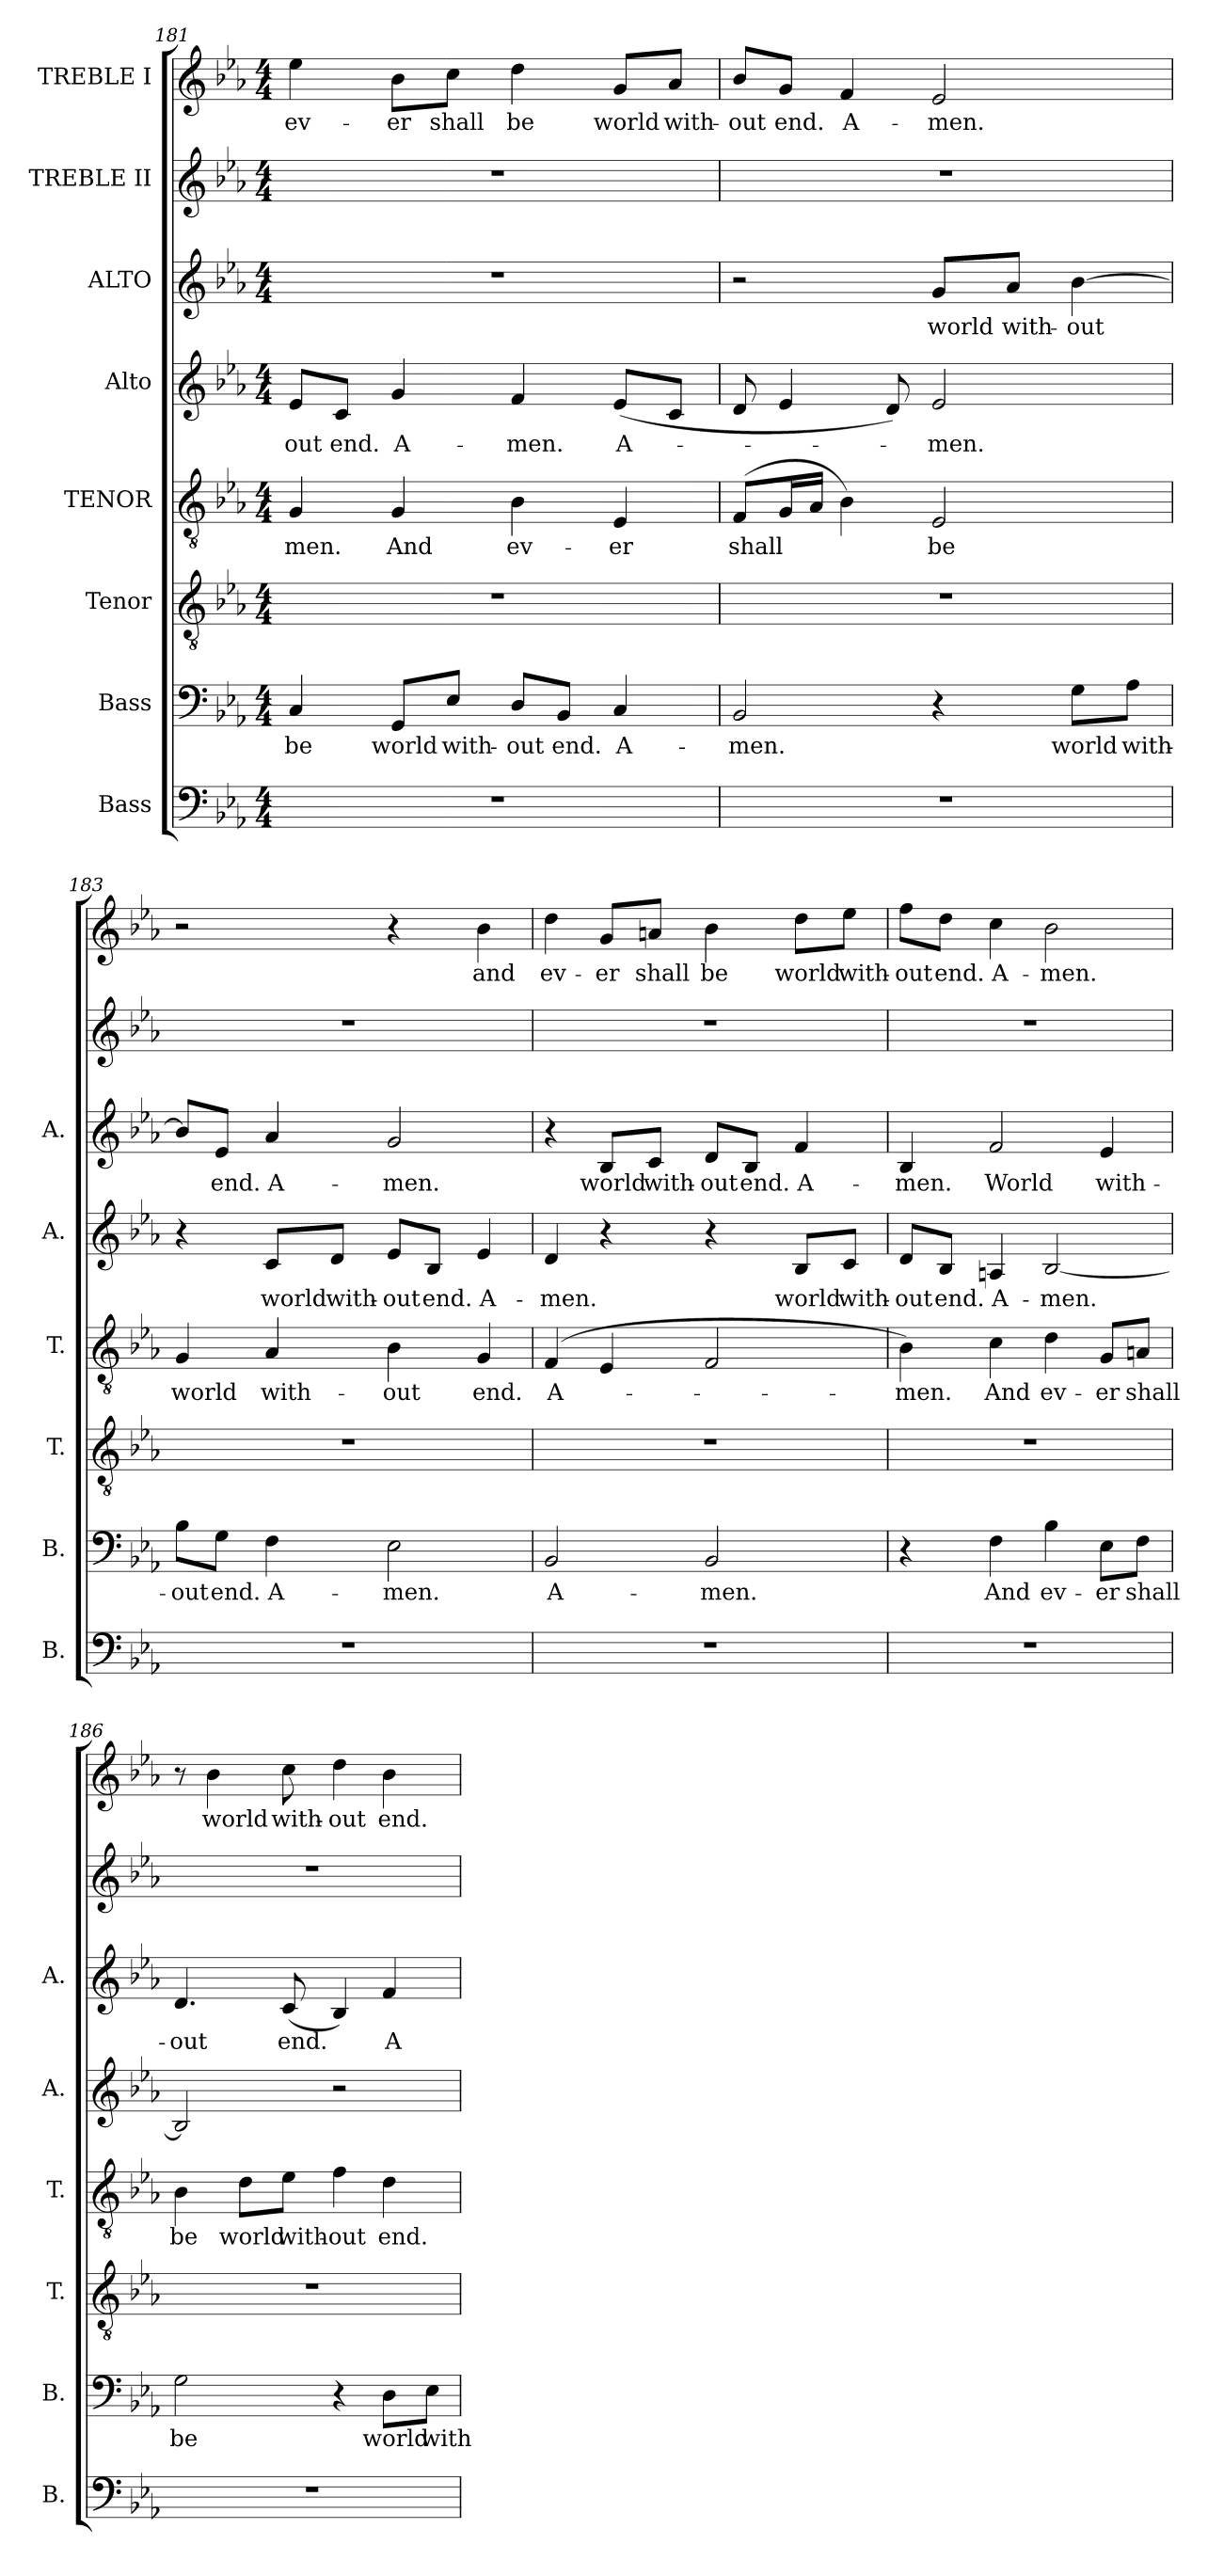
**kern	**kern	**text	**kern	**kern	**text	**kern	**text	**kern	**text	**kern	**kern	**text
*part8	*part7	*part7	*part6	*part5	*part5	*part4	*part4	*part3	*part3	*part2	*part1	*part1
*staff8	*staff7	*staff7	*staff6	*staff5	*staff5	*staff4	*staff4	*staff3	*staff3	*staff2	*staff1	*staff1
*I"Bass	*I"Bass	*	*I"Tenor	*I"TENOR	*	*I"Alto	*	*I"ALTO	*	*I"TREBLE II	*I"TREBLE I	*
*I'B.	*I'B.	*	*I'T.	*I'T.	*	*I'A.	*	*I'A.	*	*	*	*
*clefF4	*clefF4	*	*clefGv2	*clefGv2	*	*clefG2	*	*clefG2	*	*clefG2	*clefG2	*
*	*	*	*ITrd7c12	*ITrd7c12	*	*	*	*	*	*	*	*
*k[b-e-a-]	*k[b-e-a-]	*	*k[b-e-a-]	*k[b-e-a-]	*	*k[b-e-a-]	*	*k[b-e-a-]	*	*k[b-e-a-]	*k[b-e-a-]	*
*E-:	*E-:	*	*E-:	*E-:	*	*E-:	*	*E-:	*	*E-:	*E-:	*
*M4/4	*M4/4	*	*M4/4	*M4/4	*	*M4/4	*	*M4/4	*	*M4/4	*M4/4	*
=181	=181	=181	=181	=181	=181	=181	=181	=181	=181	=181	=181	=181
!	!	!LO:LY:b:color=#000000	!	!	!	!	!	!	!	!	!	!
!	!	!	!	!	!LO:LY:b:color=#000000	!	!	!	!	!	!	!
!	!	!	!	!	!	!	!LO:LY:b:color=#000000	!	!	!	!	!
!	!	!	!	!	!	!	!	!	!	!	!	!LO:LY:b:color=#000000
1r	4Ci/	be	1r	4GGi/	-men.	8e-i/L	-out	1r	.	1r	4ee-i\	ev-
!	!	!	!	!	!	!	!LO:LY:b:color=#000000	!	!	!	!	!
.	.	.	.	.	.	8ci/J	end.	.	.	.	.	.
!	!	!LO:LY:b:color=#000000	!	!	!	!	!	!	!	!	!	!
!	!	!	!	!	!LO:LY:b:color=#000000	!	!	!	!	!	!	!
!	!	!	!	!	!	!	!LO:LY:b:color=#000000	!	!	!	!	!
!	!	!	!	!	!	!	!	!	!	!	!	!LO:LY:b:color=#000000
.	8GGi/L	world	.	4GGi/	And	4gi/	A-	.	.	.	8b-i\L	-er
!	!	!LO:LY:b:color=#000000	!	!	!	!	!	!	!	!	!	!
!	!	!	!	!	!	!	!	!	!	!	!	!LO:LY:b:color=#000000
.	8E-i/J	with-	.	.	.	.	.	.	.	.	8cci\J	shall
!	!	!LO:LY:b:color=#000000	!	!	!	!	!	!	!	!	!	!
!	!	!	!	!	!LO:LY:b:color=#000000	!	!	!	!	!	!	!
!	!	!	!	!	!	!	!LO:LY:b:color=#000000	!	!	!	!	!
!	!	!	!	!	!	!	!	!	!	!	!	!LO:LY:b:color=#000000
.	8Di/L	-out	.	4BB-i\	ev-	4fi/	-men.	.	.	.	4ddi\	be
!	!	!LO:LY:b:color=#000000	!	!	!	!	!	!	!	!	!	!
.	8BB-i/J	end.	.	.	.	.	.	.	.	.	.	.
!	!	!LO:LY:b:color=#000000	!	!	!	!	!	!	!	!	!	!
!	!	!	!	!	!LO:LY:b:color=#000000	!	!	!	!	!	!	!
!	!	!	!	!	!	!	!LO:LY:b:color=#000000	!	!	!	!	!
!	!	!	!	!	!	!	!	!	!	!	!	!LO:LY:b:color=#000000
.	4Ci/	A-	.	4EE-i/	-er	(8e-i/L	A-	.	.	.	8gi/L	world
!	!	!	!	!	!	!	!	!	!	!	!	!LO:LY:b:color=#000000
.	.	.	.	.	.	8ci/J	.	.	.	.	8a-i/J	with-
=182	=182	=182	=182	=182	=182	=182	=182	=182	=182	=182	=182	=182
!	!	!LO:LY:b:color=#000000	!	!	!	!	!	!	!	!	!	!
!	!	!	!	!	!LO:LY:b:color=#000000	!	!	!	!	!	!	!
!	!	!	!	!	!	!	!	!	!	!	!	!LO:LY:b:color=#000000
1r	2BB-i/	-men.	1r	(8FFi/L	shall	8di/	.	2r	.	1r	8b-i/L	-out
!	!	!	!	!	!	!	!	!	!	!	!	!LO:LY:b:color=#000000
.	.	.	.	16GGi/L	.	4e-i/	.	.	.	.	8gi/J	end.
.	.	.	.	16AA-i/JJ	.	.	.	.	.	.	.	.
!	!	!	!	!	!	!	!	!	!	!	!	!LO:LY:b:color=#000000
.	.	.	.	4BB-i\)	.	.	.	.	.	.	4fi/	A-
.	.	.	.	.	.	8di/)	.	.	.	.	.	.
!	!	!	!	!	!LO:LY:b:color=#000000	!	!	!	!	!	!	!
!	!	!	!	!	!	!	!LO:LY:b:color=#000000	!	!	!	!	!
!	!	!	!	!	!	!	!	!	!LO:LY:b:color=#000000	!	!	!
!	!	!	!	!	!	!	!	!	!	!	!	!LO:LY:b:color=#000000
.	4r	.	.	2EE-i/	be	2e-i/	-men.	8gi/L	world	.	2e-i/	-men.
!	!	!	!	!	!	!	!	!	!LO:LY:b:color=#000000	!	!	!
.	.	.	.	.	.	.	.	8a-i/J	with-	.	.	.
!	!	!LO:LY:b:color=#000000	!	!	!	!	!	!	!	!	!	!
!	!	!	!	!	!	!	!	!	!LO:LY:b:color=#000000	!	!	!
.	8Gi\L	world	.	.	.	.	.	[4b-i\	-out	.	.	.
!	!	!LO:LY:b:color=#000000	!	!	!	!	!	!	!	!	!	!
.	8A-i\J	with-	.	.	.	.	.	.	.	.	.	.
!!LO:LB:g=z
=183	=183	=183	=183	=183	=183	=183	=183	=183	=183	=183	=183	=183
!	!	!LO:LY:b:color=#000000	!	!	!	!	!	!	!	!	!	!
!	!	!	!	!	!LO:LY:b:color=#000000	!	!	!	!	!	!	!
1r	8B-i\L	-out	1r	4GGi/	world	4r	.	8b-i/L]	.	1r	2r	.
!	!	!LO:LY:b:color=#000000	!	!	!	!	!	!	!	!	!	!
!	!	!	!	!	!	!	!	!	!LO:LY:b:color=#000000	!	!	!
.	8Gi\J	end.	.	.	.	.	.	8e-i/J	end.	.	.	.
!	!	!LO:LY:b:color=#000000	!	!	!	!	!	!	!	!	!	!
!	!	!	!	!	!LO:LY:b:color=#000000	!	!	!	!	!	!	!
!	!	!	!	!	!	!	!LO:LY:b:color=#000000	!	!	!	!	!
!	!	!	!	!	!	!	!	!	!LO:LY:b:color=#000000	!	!	!
.	4Fi\	A-	.	4AA-i/	with-	8ci/L	world	4a-i/	A-	.	.	.
!	!	!	!	!	!	!	!LO:LY:b:color=#000000	!	!	!	!	!
.	.	.	.	.	.	8di/J	with-	.	.	.	.	.
!	!	!LO:LY:b:color=#000000	!	!	!	!	!	!	!	!	!	!
!	!	!	!	!	!LO:LY:b:color=#000000	!	!	!	!	!	!	!
!	!	!	!	!	!	!	!LO:LY:b:color=#000000	!	!	!	!	!
!	!	!	!	!	!	!	!	!	!LO:LY:b:color=#000000	!	!	!
.	2E-i\	-men.	.	4BB-i\	-out	8e-i/L	-out	2gi/	-men.	.	4r	.
!	!	!	!	!	!	!	!LO:LY:b:color=#000000	!	!	!	!	!
.	.	.	.	.	.	8B-i/J	end.	.	.	.	.	.
!	!	!	!	!	!LO:LY:b:color=#000000	!	!	!	!	!	!	!
!	!	!	!	!	!	!	!LO:LY:b:color=#000000	!	!	!	!	!
!	!	!	!	!	!	!	!	!	!	!	!	!LO:LY:b:color=#000000
.	.	.	.	4GGi/	end.	4e-i/	A-	.	.	.	4b-i\	and
=184	=184	=184	=184	=184	=184	=184	=184	=184	=184	=184	=184	=184
!	!	!LO:LY:b:color=#000000	!	!	!	!	!	!	!	!	!	!
!	!	!	!	!	!LO:LY:b:color=#000000	!	!	!	!	!	!	!
!	!	!	!	!	!	!	!LO:LY:b:color=#000000	!	!	!	!	!
!	!	!	!	!	!	!	!	!	!	!	!	!LO:LY:b:color=#000000
1r	2BB-i/	A-	1r	(4FFi/	A-	4di/	-men.	4r	.	1r	4ddi\	ev-
!	!	!	!	!	!	!	!	!	!LO:LY:b:color=#000000	!	!	!
!	!	!	!	!	!	!	!	!	!	!	!	!LO:LY:b:color=#000000
.	.	.	.	4EE-i/	.	4r	.	8B-i/L	world	.	8gi/L	-er
!	!	!	!	!	!	!	!	!	!LO:LY:b:color=#000000	!	!	!
!	!	!	!	!	!	!	!	!	!	!	!	!LO:LY:b:color=#000000
.	.	.	.	.	.	.	.	8ci/J	with-	.	8ani/J	shall
!	!	!LO:LY:b:color=#000000	!	!	!	!	!	!	!	!	!	!
!	!	!	!	!	!	!	!	!	!LO:LY:b:color=#000000	!	!	!
!	!	!	!	!	!	!	!	!	!	!	!	!LO:LY:b:color=#000000
.	2BB-i/	-men.	.	2FFi/	.	4r	.	8di/L	-out	.	4b-i\	be
!	!	!	!	!	!	!	!	!	!LO:LY:b:color=#000000	!	!	!
.	.	.	.	.	.	.	.	8B-i/J	end.	.	.	.
!	!	!	!	!	!	!	!LO:LY:b:color=#000000	!	!	!	!	!
!	!	!	!	!	!	!	!	!	!LO:LY:b:color=#000000	!	!	!
!	!	!	!	!	!	!	!	!	!	!	!	!LO:LY:b:color=#000000
.	.	.	.	.	.	8B-i/L	world	4fi/	A-	.	8ddi\L	world
!	!	!	!	!	!	!	!LO:LY:b:color=#000000	!	!	!	!	!
!	!	!	!	!	!	!	!	!	!	!	!	!LO:LY:b:color=#000000
.	.	.	.	.	.	8ci/J	with-	.	.	.	8ee-i\J	with-
=185	=185	=185	=185	=185	=185	=185	=185	=185	=185	=185	=185	=185
!	!	!	!	!	!LO:LY:b:color=#000000	!	!	!	!	!	!	!
!	!	!	!	!	!	!	!LO:LY:b:color=#000000	!	!	!	!	!
!	!	!	!	!	!	!	!	!	!LO:LY:b:color=#000000	!	!	!
!	!	!	!	!	!	!	!	!	!	!	!	!LO:LY:b:color=#000000
1r	4r	.	1r	4BB-i\)	-men.	8di/L	-out	4B-i/	-men.	1r	8ffi\L	-out
!	!	!	!	!	!	!	!LO:LY:b:color=#000000	!	!	!	!	!
!	!	!	!	!	!	!	!	!	!	!	!	!LO:LY:b:color=#000000
.	.	.	.	.	.	8B-i/J	end.	.	.	.	8ddi\J	end.
!	!	!LO:LY:b:color=#000000	!	!	!	!	!	!	!	!	!	!
!	!	!	!	!	!LO:LY:b:color=#000000	!	!	!	!	!	!	!
!	!	!	!	!	!	!	!LO:LY:b:color=#000000	!	!	!	!	!
!	!	!	!	!	!	!	!	!	!LO:LY:b:color=#000000	!	!	!
!	!	!	!	!	!	!	!	!	!	!	!	!LO:LY:b:color=#000000
.	4Fi\	And	.	4Ci\	And	4Ani/	A-	2fi/	World	.	4cci\	A-
!	!	!LO:LY:b:color=#000000	!	!	!	!	!	!	!	!	!	!
!	!	!	!	!	!LO:LY:b:color=#000000	!	!	!	!	!	!	!
!	!	!	!	!	!	!	!LO:LY:b:color=#000000	!	!	!	!	!
!	!	!	!	!	!	!	!	!	!	!	!	!LO:LY:b:color=#000000
.	4B-i\	ev-	.	4Di\	ev-	[2B-i/	-men.	.	.	.	2b-i\	-men.
!	!	!LO:LY:b:color=#000000	!	!	!	!	!	!	!	!	!	!
!	!	!	!	!	!LO:LY:b:color=#000000	!	!	!	!	!	!	!
!	!	!	!	!	!	!	!	!	!LO:LY:b:color=#000000	!	!	!
.	8E-i\L	-er	.	8GGi/L	-er	.	.	4e-i/	with-	.	.	.
!	!	!LO:LY:b:color=#000000	!	!	!	!	!	!	!	!	!	!
!	!	!	!	!	!LO:LY:b:color=#000000	!	!	!	!	!	!	!
.	8Fi\J	shall	.	8AAni/J	shall	.	.	.	.	.	.	.
=186	=186	=186	=186	=186	=186	=186	=186	=186	=186	=186	=186	=186
!	!	!LO:LY:b:color=#000000	!	!	!	!	!	!	!	!	!	!
!	!	!	!	!	!LO:LY:b:color=#000000	!	!	!	!	!	!	!
!	!	!	!	!	!	!	!	!	!LO:LY:b:color=#000000	!	!	!
1r	2Gi\	be	1r	4BB-i\	be	2B-i/]	.	4.di/	-out	1r	8r	.
!	!	!	!	!	!	!	!	!	!	!	!	!LO:LY:b:color=#000000
.	.	.	.	.	.	.	.	.	.	.	4b-i\	world
!	!	!	!	!	!LO:LY:b:color=#000000	!	!	!	!	!	!	!
.	.	.	.	8Di\L	world	.	.	.	.	.	.	.
!	!	!	!	!	!LO:LY:b:color=#000000	!	!	!	!	!	!	!
!	!	!	!	!	!	!	!	!	!LO:LY:b:color=#000000	!	!	!
!	!	!	!	!	!	!	!	!	!	!	!	!LO:LY:b:color=#000000
.	.	.	.	8E-i\J	with-	.	.	(8ci/	end.	.	8cci\	with-
!	!	!	!	!	!LO:LY:b:color=#000000	!	!	!	!	!	!	!
!	!	!	!	!	!	!	!	!	!	!	!	!LO:LY:b:color=#000000
.	4r	.	.	4Fi\	-out	2r	.	4B-i/)	.	.	4ddi\	-out
!	!	!LO:LY:b:color=#000000	!	!	!	!	!	!	!	!	!	!
!	!	!	!	!	!LO:LY:b:color=#000000	!	!	!	!	!	!	!
!	!	!	!	!	!	!	!	!	!LO:LY:b:color=#000000	!	!	!
!	!	!	!	!	!	!	!	!	!	!	!	!LO:LY:b:color=#000000
.	8Di\L	world	.	4Di\	end.	.	.	4fi/	A-	.	4b-i\	end.
!	!	!LO:LY:b:color=#000000	!	!	!	!	!	!	!	!	!	!
.	8E-i\J	with-	.	.	.	.	.	.	.	.	.	.
=	=	=	=	=	=	=	=	=	=	=	=	=
*-	*-	*-	*-	*-	*-	*-	*-	*-	*-	*-	*-	*-
